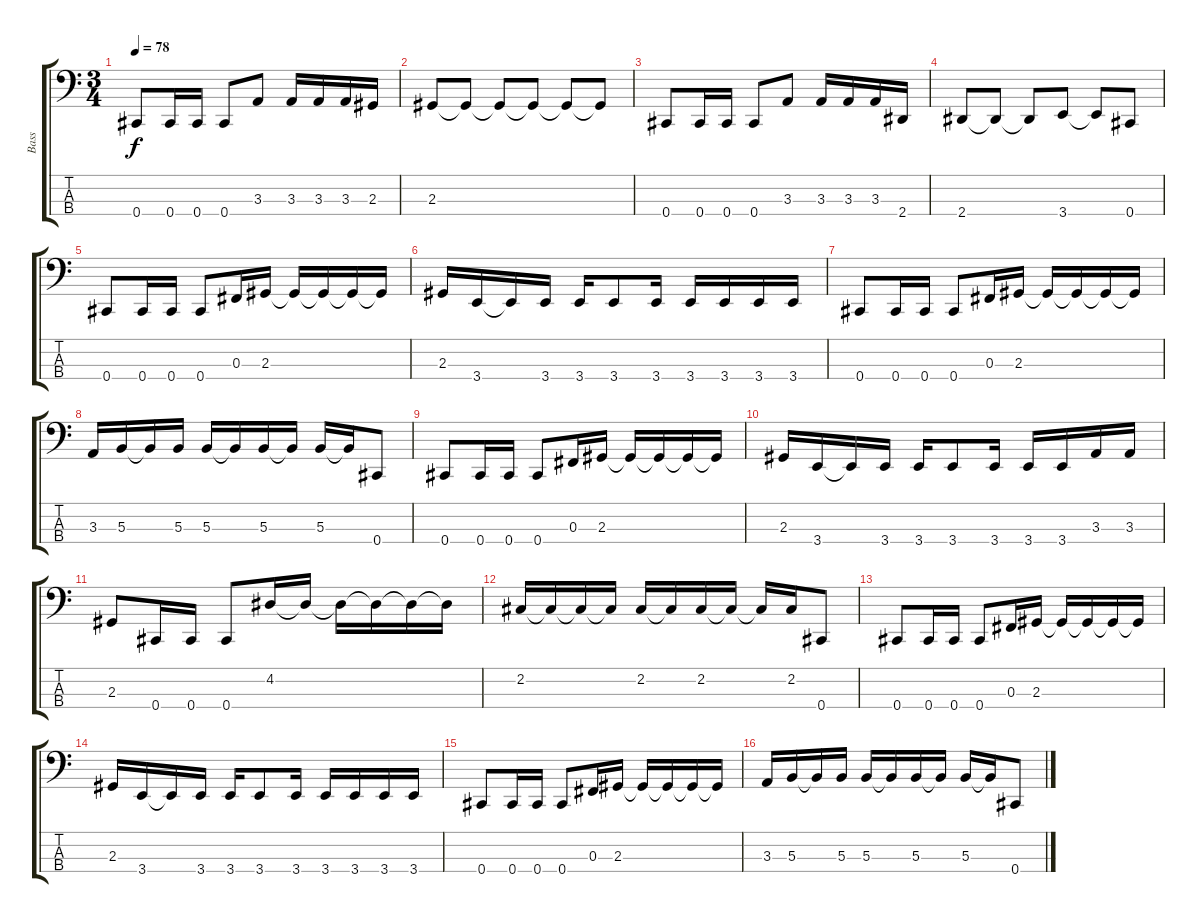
\track ("Bass" "Bass") {instrument electricbasspick}
\staff {score tabs}
\tuning (E2 B1 Gb1 Db1) {hide}
\ts (3 4)
\tempo 78
\clef f4
\ks c
0.4.8{dy f} 0.4.16 0.4.16 0.4.8 3.3.8 3.3.16 3.3.16 3.3.16 2.3.16 |
2.3.8 2.3{t}.8 2.3{t}.8 2.3{t}.8 2.3{t}.8 2.3{t}.8 |
0.4.8 0.4.16 0.4.16 0.4.8 3.3.8 3.3.16 3.3.16 3.3.16 2.4.16 |
2.4.8 2.4{t}.8 2.4{t}.8 3.4.8 3.4{t}.8 0.4.8 |
0.4.8 0.4.16 0.4.16 0.4.8 0.3.16 2.3.16 2.3{t}.16 2.3{t}.16 2.3{t}.16 2.3{t}.16 |
2.3.16 3.4.16 3.4{t}.16 3.4.16 3.4.16 3.4.8 3.4.16 3.4.16 3.4.16 3.4.16 3.4.16 |
0.4.8 0.4.16 0.4.16 0.4.8 0.3.16 2.3.16 2.3{t}.16 2.3{t}.16 2.3{t}.16 2.3{t}.16 |
3.3.16 5.3.16 5.3{t}.16 5.3.16 5.3.16 5.3{t}.16 5.3.16 5.3{t}.16 5.3.16 5.3{t}.16 0.4.8 |
0.4.8 0.4.16 0.4.16 0.4.8 0.3.16 2.3.16 2.3{t}.16 2.3{t}.16 2.3{t}.16 2.3{t}.16 |
2.3.16 3.4.16 3.4{t}.16 3.4.16 3.4.16 3.4.8 3.4.16 3.4.16 3.4.16 3.3.16 3.3.16 |
2.3.8 0.4.16 0.4.16 0.4.8 4.2.16 4.2{t}.16 4.2{t}.16 4.2{t}.16 4.2{t}.16 4.2{t}.16 |
2.2.16 2.2{t}.16 2.2{t}.16 2.2{t}.16 2.2.16 2.2{t}.16 2.2.16 2.2{t}.16 2.2{t}.16 2.2.16 0.4.8 |
0.4.8 0.4.16 0.4.16 0.4.8 0.3.16 2.3.16 2.3{t}.16 2.3{t}.16 2.3{t}.16 2.3{t}.16 |
2.3.16 3.4.16 3.4{t}.16 3.4.16 3.4.16 3.4.8 3.4.16 3.4.16 3.4.16 3.4.16 3.4.16 |
0.4.8 0.4.16 0.4.16 0.4.8 0.3.16 2.3.16 2.3{t}.16 2.3{t}.16 2.3{t}.16 2.3{t}.16 |
3.3.16 5.3.16 5.3{t}.16 5.3.16 5.3.16 5.3{t}.16 5.3.16 5.3{t}.16 5.3.16 5.3{t}.16 0.4.8
